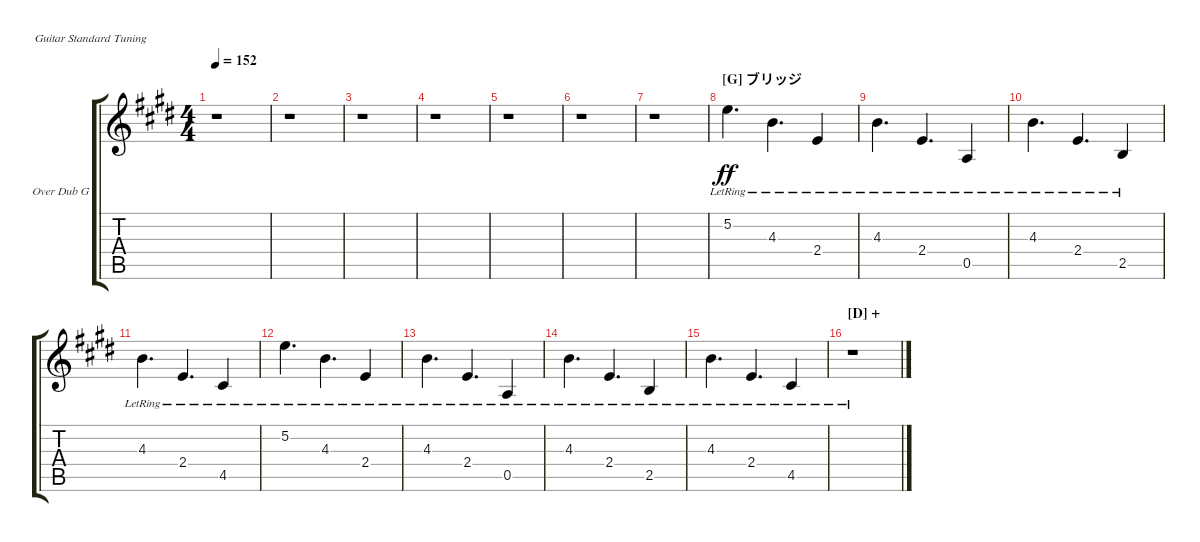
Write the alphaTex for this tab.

\bracketExtendMode groupsimilarinstruments
\firstSystemTrackNameOrientation horizontal
\otherSystemsTrackNameOrientation horizontal
\track ("Over Dub Guitar" "Over Dub G") {instrument acousticguitarnylon}
\staff {score tabs}
\tuning (E4 B3 G3 D3 A2 E2)
\ts (4 4)
\tempo 152
\clef g2
\ks e
r.1{dy mf} |
r.1 |
r.1 |
r.1 |
r.1 |
r.1 |
r.1 |
\section ("G" "ブリッジ")
5.2{lr}.4{d dy ff} 4.3{lr}.4{d} 2.4{lr}.4 |
4.3{lr}.4{d} 2.4{lr}.4{d} 0.5{lr}.4 |
4.3{lr}.4{d} 2.4{lr}.4{d} 2.5{lr}.4 |
4.3{lr}.4{d} 2.4{lr}.4{d} 4.5{lr}.4 |
5.2{lr}.4{d} 4.3{lr}.4{d} 2.4{lr}.4 |
4.3{lr}.4{d} 2.4{lr}.4{d} 0.5{lr}.4 |
4.3{lr}.4{d} 2.4{lr}.4{d} 2.5{lr}.4 |
4.3{lr}.4{d} 2.4{lr}.4{d} 4.5{lr}.4 |
\section ("D" "+")
r.1
